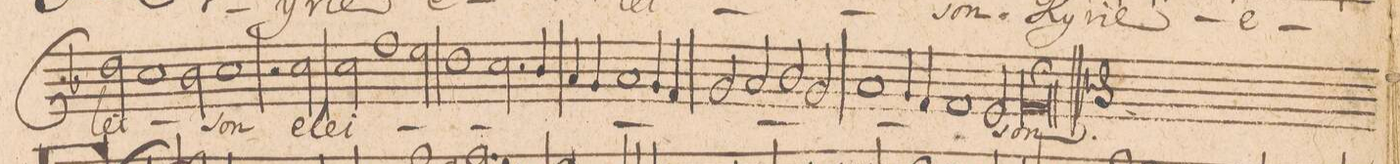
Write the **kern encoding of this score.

**kern	**text
*I"CANTVS.	*
*clefG2	*
*k[b-]	*
*met(c|)	*
*M2/1	*
2dd\	-lei-
1cc\	.
=45-	=45-
2b-\	.
1cc\	-son
=46-	=46-
2r	.
2cc\	e-
2cc\	-lei-
1ff\	.
=47-	=47-
2ee\	.
1dd\	.
=48-	=48-
2.cc\	.
4b-/	.
4a/	.
4g/	.
1a/	.
=49-	=49-
4g/	.
4f/	.
2g/	.
2a/	.
=50-	=50-
2b-/	.
2g/	.
1a/	.
=51-	=51-
4g/	.
4f/	.
1f/	.
2e/	.
=52-	=52-
0f/;	-son.
==	==
*-	*-
